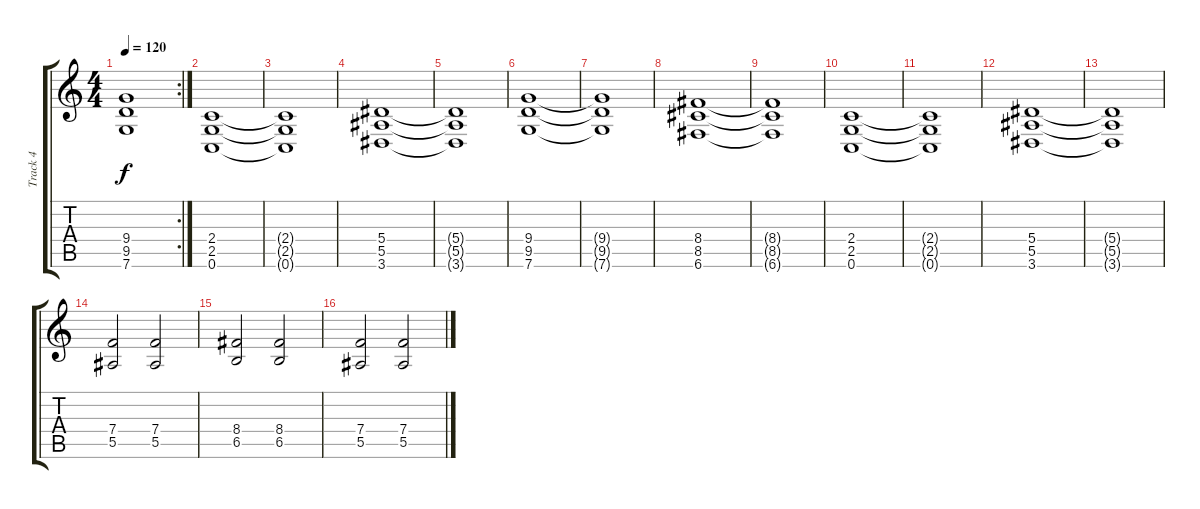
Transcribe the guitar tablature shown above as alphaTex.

\track ("Track 4" "Track 4") {instrument distortionguitar}
\staff {score tabs}
\tuning (C4 G3 Eb3 Bb2 F2 C2) {hide}
\rc 2
\ts (4 4)
\tempo 120
\clef g2
\ks c
(9.4 9.5 7.6).1{dy f} |
(2.4 2.5 0.6).1 |
(2.4{t} 2.5{t} 0.6{t}).1 |
(5.4 5.5 3.6).1 |
(5.4{t} 5.5{t} 3.6{t}).1 |
(9.4 9.5 7.6).1 |
(9.4{t} 9.5{t} 7.6{t}).1 |
(8.4 8.5 6.6).1 |
(8.4{t} 8.5{t} 6.6{t}).1 |
(2.4 2.5 0.6).1 |
(2.4{t} 2.5{t} 0.6{t}).1 |
(5.4 5.5 3.6).1 |
(5.4{t} 5.5{t} 3.6{t}).1 |
(7.4 5.5).2 (7.4 5.5).2 |
(8.4 6.5).2 (8.4 6.5).2 |
(7.4 5.5).2 (7.4 5.5).2
